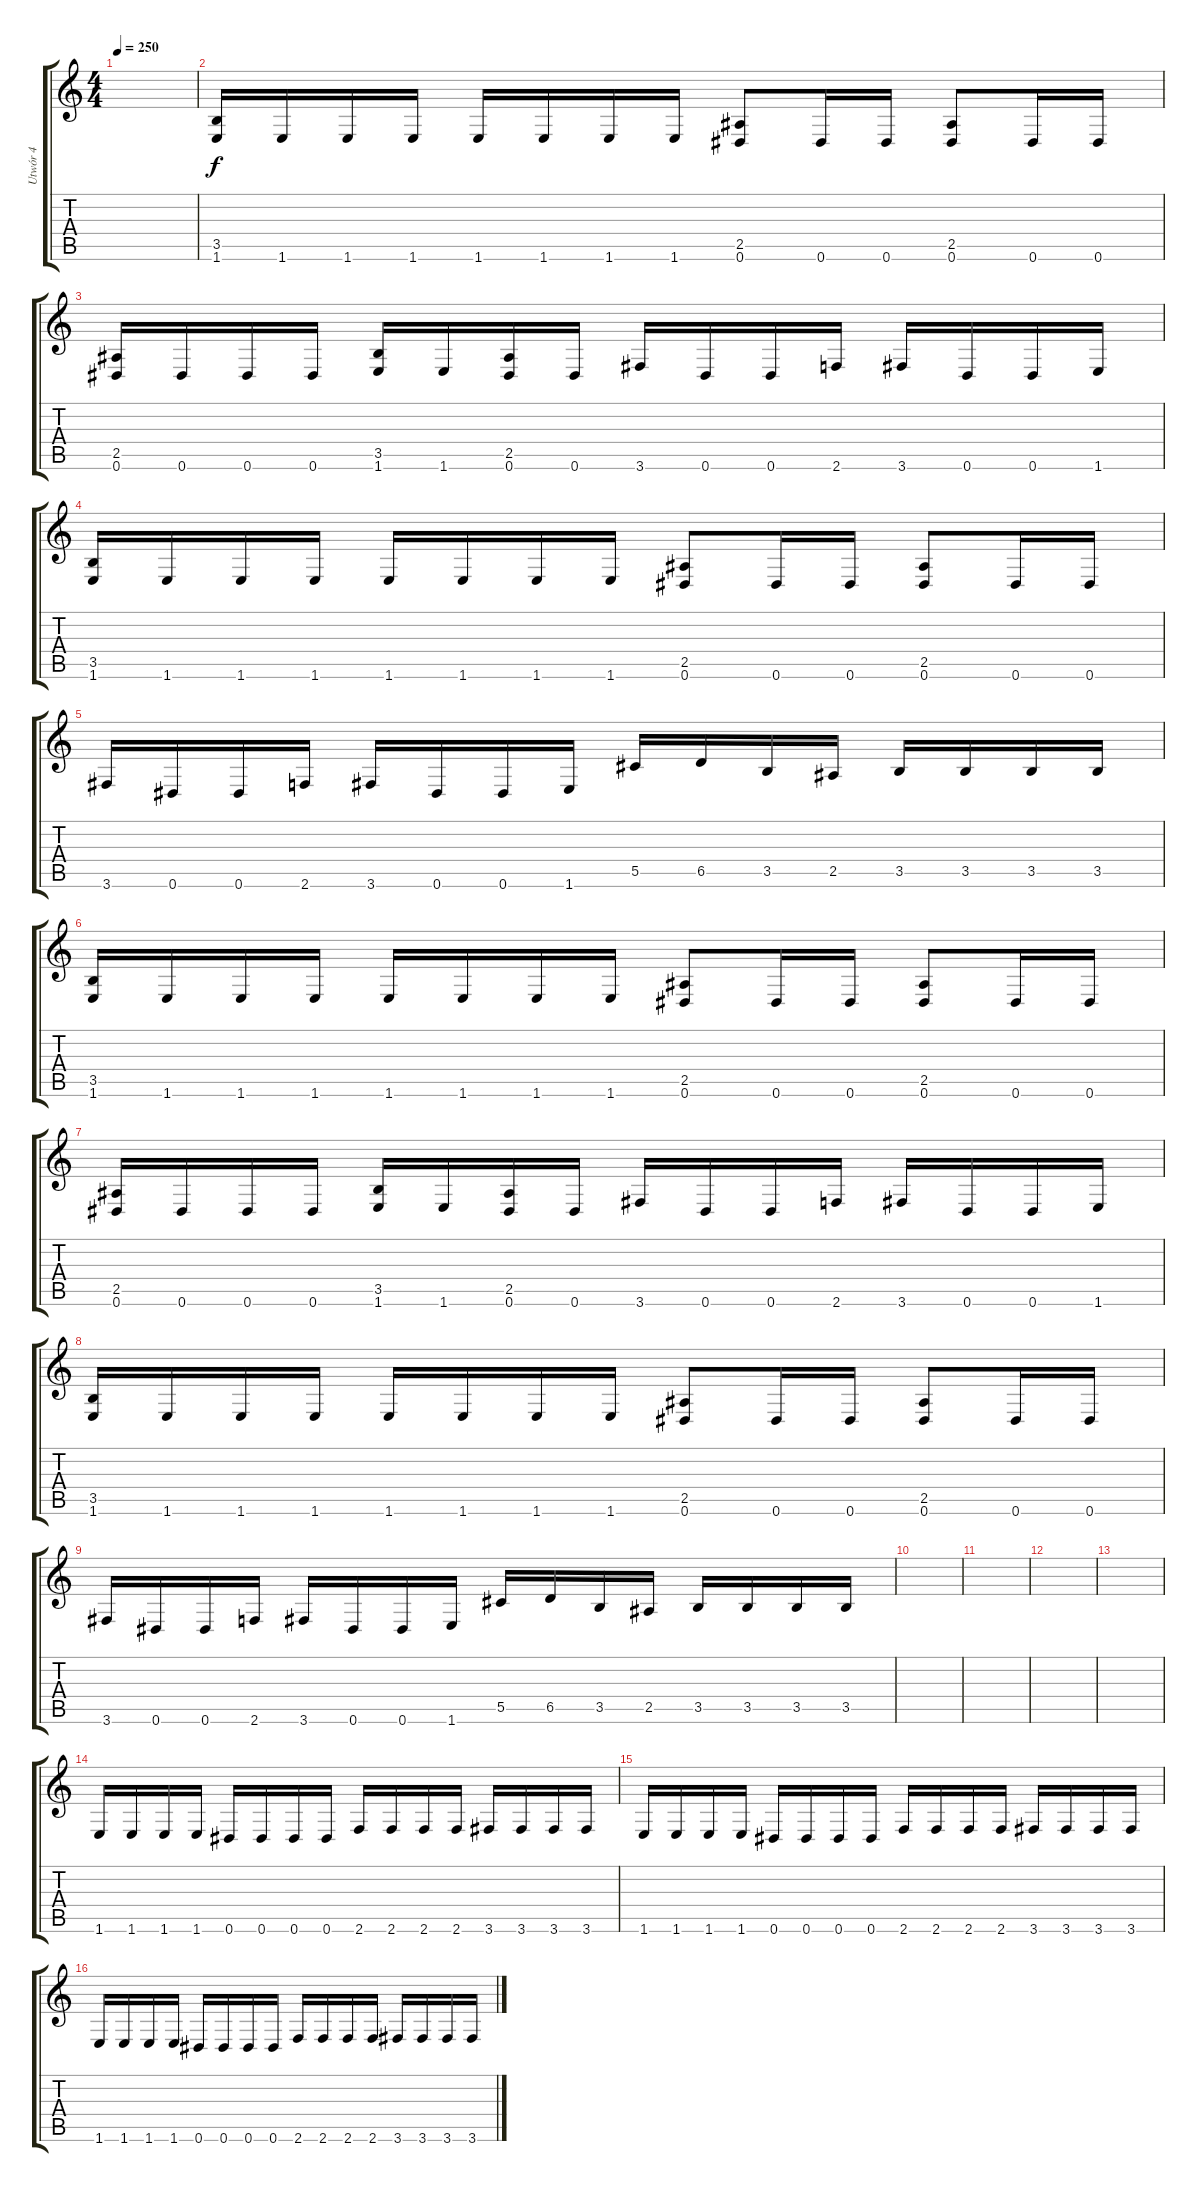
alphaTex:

\track ("Utwór 4" "Utwór 4") {instrument electricbasspick}
\staff {score tabs}
\tuning (Eb4 Bb3 Gb3 Db3 Ab2 Eb2) {hide}
\ts (4 4)
\tempo 250
\clef g2
\ks c
|
(3.5 1.6).16 1.6.16 1.6.16 1.6.16 1.6.16 1.6.16 1.6.16 1.6.16 (2.5 0.6).8 0.6.16 0.6.16 (2.5 0.6).8 0.6.16 0.6.16 |
(2.5 0.6).16 0.6.16 0.6.16 0.6.16 (3.5 1.6).16 1.6.16 (2.5 0.6).16 0.6.16 3.6.16 0.6.16 0.6.16 2.6.16 3.6.16 0.6.16 0.6.16 1.6.16 |
(3.5 1.6).16 1.6.16 1.6.16 1.6.16 1.6.16 1.6.16 1.6.16 1.6.16 (2.5 0.6).8 0.6.16 0.6.16 (2.5 0.6).8 0.6.16 0.6.16 |
3.6.16 0.6.16 0.6.16 2.6.16 3.6.16 0.6.16 0.6.16 1.6.16 5.5.16 6.5.16 3.5.16 2.5.16 3.5.16 3.5.16 3.5.16 3.5.16 |
(3.5 1.6).16 1.6.16 1.6.16 1.6.16 1.6.16 1.6.16 1.6.16 1.6.16 (2.5 0.6).8 0.6.16 0.6.16 (2.5 0.6).8 0.6.16 0.6.16 |
(2.5 0.6).16 0.6.16 0.6.16 0.6.16 (3.5 1.6).16 1.6.16 (2.5 0.6).16 0.6.16 3.6.16 0.6.16 0.6.16 2.6.16 3.6.16 0.6.16 0.6.16 1.6.16 |
(3.5 1.6).16 1.6.16 1.6.16 1.6.16 1.6.16 1.6.16 1.6.16 1.6.16 (2.5 0.6).8 0.6.16 0.6.16 (2.5 0.6).8 0.6.16 0.6.16 |
3.6.16 0.6.16 0.6.16 2.6.16 3.6.16 0.6.16 0.6.16 1.6.16 5.5.16 6.5.16 3.5.16 2.5.16 3.5.16 3.5.16 3.5.16 3.5.16 |
|
|
|
|
1.6.16 1.6.16 1.6.16 1.6.16 0.6.16 0.6.16 0.6.16 0.6.16 2.6.16 2.6.16 2.6.16 2.6.16 3.6.16 3.6.16 3.6.16 3.6.16 |
1.6.16 1.6.16 1.6.16 1.6.16 0.6.16 0.6.16 0.6.16 0.6.16 2.6.16 2.6.16 2.6.16 2.6.16 3.6.16 3.6.16 3.6.16 3.6.16 |
1.6.16 1.6.16 1.6.16 1.6.16 0.6.16 0.6.16 0.6.16 0.6.16 2.6.16 2.6.16 2.6.16 2.6.16 3.6.16 3.6.16 3.6.16 3.6.16
